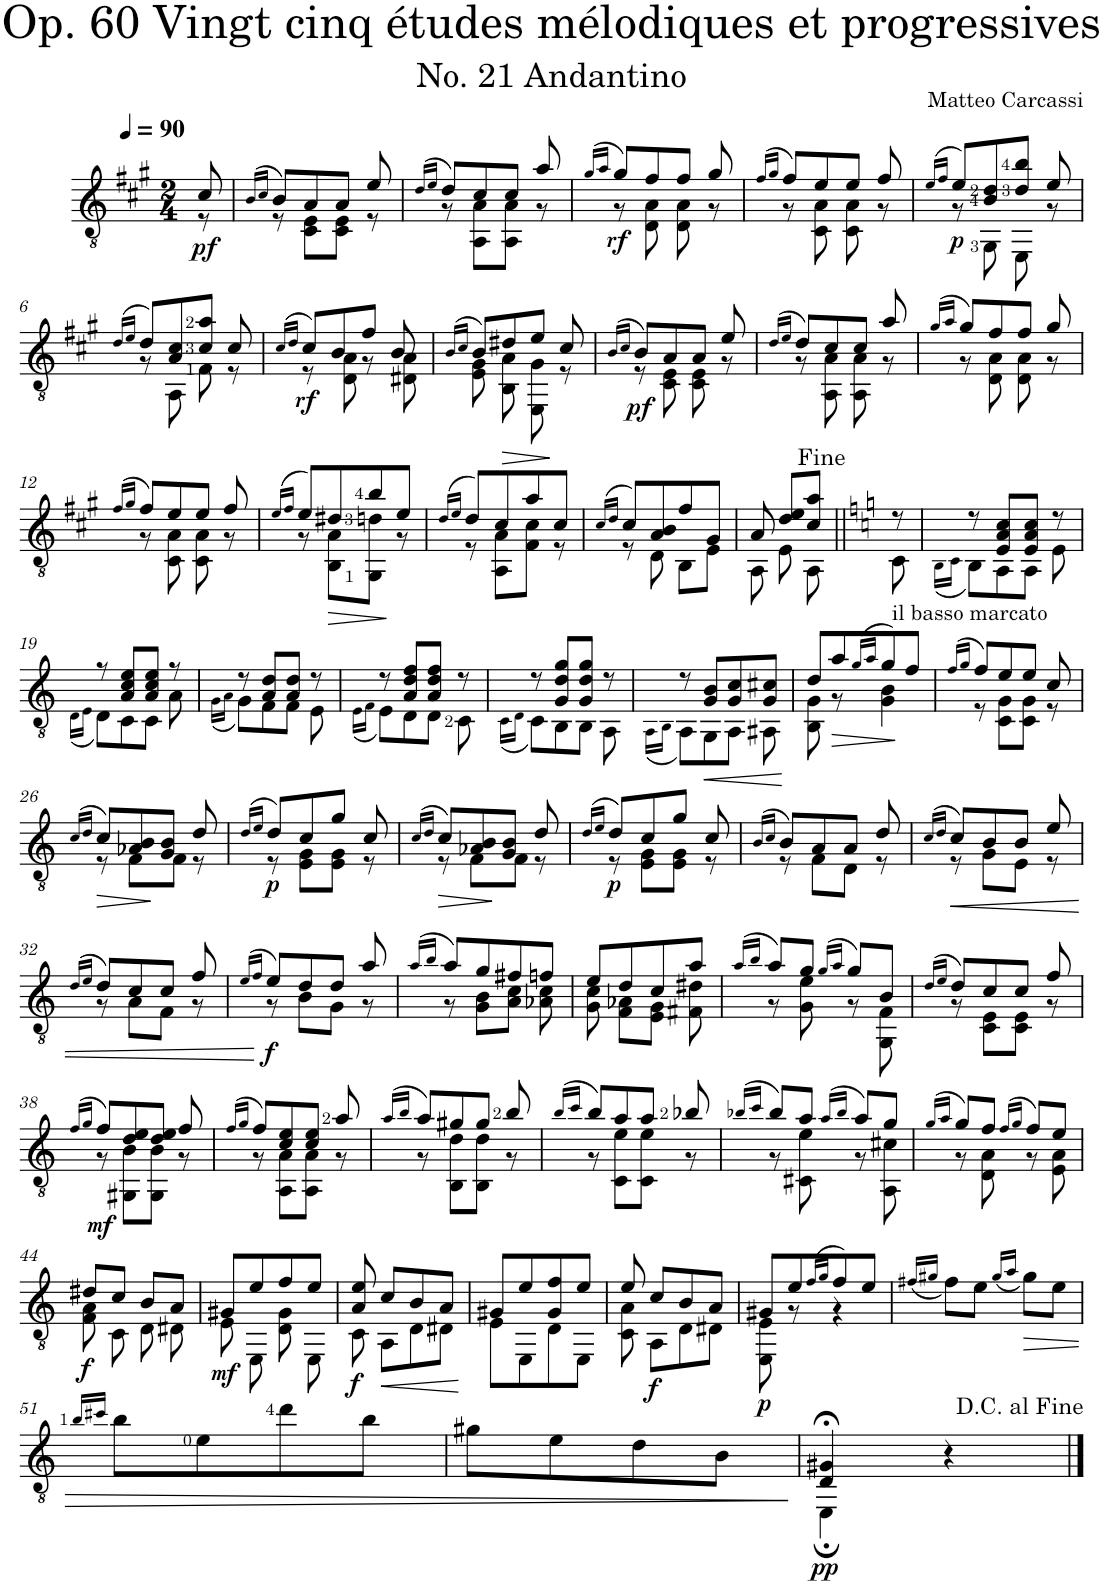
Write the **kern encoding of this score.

**kern	**dynam
*part1	*part1
*staff1	*staff1
*I"Classical Guitar	*
*I'Guit.	*
*clefGv2	*
*k[f#c#g#]	*
*A:	*
*M2/4	*
*MM90	*
=	=
*^	*
!	!	!LO:DY:b
8c#/	8r	other-dynamics
=1	=1	=1
(>16qB/LL	.	.
16qc#/JJ	.	.
8B/L)	8r	.
8A/	8C#\ 8E\L	.
8A/J	8C#\ 8E\J	.
8e/	8r	.
=2	=2	=2
(>16qd/LL	.	.
16qe/JJ	.	.
8d/L)	8r	.
8c#/	8AA\ 8A\L	.
8c#/J	8AA\ 8A\J	.
8a/	8r	.
=3	=3	=3
(>16qg#/LL	.	.
16qa/JJ	.	.
!	!	!LO:DY:b
8g#/L)	8r	rf
8f#/	8D\ 8A\	.
8f#/J	8D\ 8A\	.
8g#/	8r	.
=4	=4	=4
(>16qf#/LL	.	.
16qg#/JJ	.	.
8f#/L)	8r	.
8e/	8C#\ 8A\	.
8e/J	8C#\ 8A\	.
8f#/	8r	.
=5	=5	=5
(>16qe/LL	.	.
16qf#/JJ	.	.
!	!	!LO:DY:b
8e/L)	8r	p
8B/ 8d/	8GG#\	.
8d/ 8b/J	8EE\	.
8e/	8r	.
!!LO:LB:g=z	!!
=6	=6	=6
(>16qd/LL	.	.
16qe/JJ	.	.
8d/L)	8r	.
8A/ 8c#/	8AA\	.
8c#/ 8a/J	8F#\	.
8c#/	8r	.
=7	=7	=7
(>16qc#/LL	.	.
16qd/JJ	.	.
!	!	!LO:DY:b
8c#/L)	8r	rf
8B/	8D\ 8A\	.
8f#/J	8r	.
8B/	8D#X\ 8A\	.
=8	=8	=8
(>16qB/LL	.	.
16qc#/JJ	.	.
8B/L)	8E\ 8G#\	.
!	!	!LO:HP:b
8d#X/	8BB\ 8A\	>
8e/J	8EE\ 8G#\	.
8c#/	8r	]
=9	=9	=9
(>16qB/LL	.	.
16qc#/JJ	.	.
!	!	!LO:DY:b
8B/L)	8r	other-dynamics
8A/	8C#\ 8E\	.
8A/J	8C#\ 8E\	.
8e/	8r	.
=10	=10	=10
(>16qd/LL	.	.
16qe/JJ	.	.
8d/L)	8r	.
8c#/	8AA\ 8A\	.
8c#/J	8AA\ 8A\	.
8a/	8r	.
=11	=11	=11
(>16qg#/LL	.	.
16qa/JJ	.	.
8g#/L)	8r	.
8f#/	8D\ 8A\	.
8f#/J	8D\ 8A\	.
8g#/	8r	.
!!LO:LB:g=z	!!
=12	=12	=12
(>16qf#/LL	.	.
16qg#/JJ	.	.
8f#/L)	8r	.
8e/	8C#\ 8A\	.
8e/J	8C#\ 8A\	.
8f#/	8r	.
=13	=13	=13
(>16qe/LL	.	.
16qf#/JJ	.	.
8e/L)	8r	.
!	!	!LO:HP:b
8d#X/	8BB\ 8A\L	>
8b/	8GG#\ 8dn\J	.
8e/J	8r	]
=14	=14	=14
(>16qd/LL	.	.
16qe/JJ	.	.
8d/L)	8r	.
8c#/	8AA\ 8A\L	.
8a/	8F#\ 8c#\J	.
8c#/J	8r	.
=15	=15	=15
(>16qc#/LL	.	.
16qd/JJ	.	.
8c#/L)	8r	.
8A/ 8B/	8D\	.
8f#/	8BB\L	.
8G#/J	8E\J	.
=16	=16	=16
8A/	8AA\	.
8d/ 8e/L	8E\	.
8c#/ 8a/J	8AA\	.
=17||	=17||	=17||
*k[]	*	*
*a:	*	*
!LO:TX:b:t=il basso marcato	!	!
8r	8C\	.
=18	=18	=18
.	(16qBB\LL	.
.	16qC\JJ	.
8r	8BB\L)	.
8E/ 8A/ 8c/L	8AA\	.
8E/ 8A/ 8c/J	8AA\J	.
8r	8E\	.
!!LO:LB:g=z	!!
=19	=19	=19
.	(16qD\LL	.
.	16qE\JJ	.
8r	8D\L)	.
8A/ 8c/ 8e/L	8C\	.
8A/ 8c/ 8e/J	8C\J	.
8r	8A\	.
=20	=20	=20
.	(16qG\LL	.
.	16qA\JJ	.
8r	8G\L)	.
8A/ 8d/L	8F\	.
8A/ 8d/J	8F\J	.
8r	8E\	.
=21	=21	=21
.	(16qE\LL	.
.	16qF\JJ	.
8r	8E\L)	.
8A/ 8d/ 8f/L	8D\	.
8A/ 8d/ 8f/J	8D\J	.
8r	8C\	.
=22	=22	=22
.	(16qC\LL	.
.	16qD\JJ	.
8r	8C\L)	.
8G/ 8d/ 8g/L	8BB\	.
8G/ 8d/ 8g/J	8BB\J	.
8r	8AA\	.
=23	=23	=23
.	(16qAA\LL	.
.	16qBB\JJ	.
8r	8AA\L)	.
!	!	!LO:HP:b
8G/ 8B/L	8GG\	<
8G/ 8c/	8AA\J	.
8G/ 8c#X/J	8AA#X\	.
*v	*v	*
.	[
=24	=24
*^	*
8d/L	8BB\ 8G\	.
!	!	!LO:HP:b
8a/	8r	>
(16qg/LL	.	.
16qa/JJ	.	.
8g/)	4G\ 4B\	.
8f/J	.	]
=25	=25	=25
(16qf/LL	.	.
16qg/JJ	.	.
8f/L)	8r	.
8e/	8C\ 8G\L	.
8e/J	8C\ 8G\J	.
8c/	8r	.
!!LO:LB:g=z	!!
=26	=26	=26
(16qc/LL	.	.
16qd/JJ	.	.
8c/L)	8r	.
8A-X/ 8B/	8F\L	.
8G/ 8B/J	8F\J	.
8d/	8r	.
=27	=27	=27
(16qd/LL	.	.
16qe/JJ	.	.
!	!	!LO:DY:b
8d/L)	8r	p
8c/	8E\ 8G\L	.
8g/J	8E\ 8G\J	.
8c/	8r	.
=28	=28	=28
(16qc/LL	.	.
16qd/JJ	.	.
8c/L)	8r	.
8A-X/ 8B/	8F\L	.
8G/ 8B/J	8F\J	.
8d/	8r	.
=29	=29	=29
(16qd/LL	.	.
16qe/JJ	.	.
!	!	!LO:DY:b
8d/L)	8r	p
8c/	8E\ 8G\L	.
8g/J	8E\ 8G\J	.
8c/	8r	.
=30	=30	=30
(16qB/LL	.	.
16qc/JJ	.	.
8B/L)	8r	.
8A/	8F\L	.
8A/J	8D\J	.
8d/	8r	.
=31	=31	=31
(16qc/LL	.	.
16qd/JJ	.	.
8c/L)	8r	.
8B/	8G\L	.
8B/J	8E\J	.
8e/	8r	.
!!LO:LB:g=z	!!
=32	=32	=32
(16qd/LL	.	.
16qe/JJ	.	.
8d/L)	8r	.
8c/	8A\L	.
8c/J	8F\J	.
8f/	8r	.
=33	=33	=33
(16qe/LL	.	.
16qf/JJ	.	.
!	!	!LO:DY:b
8e/L)	8r	f
8d/	8B\L	.
8d/J	8G\J	.
8a/	8r	.
=34	=34	=34
(16qa/LL	.	.
16qb/JJ	.	.
8a/L)	8r	.
8g/	8G\ 8B\L	.
8f#X/	8A\ 8c\J	.
8fn/J	8A-X\ 8c\	.
=35	=35	=35
8e/L	8G\ 8c\	.
8d/	8F\ 8A-X\L	.
8c/	8E\ 8G\J	.
8a/J	8F#X\ 8d#X\	.
=36	=36	=36
(16qa/LL	.	.
16qb/JJ	.	.
8a/L)	8r	.
8g/J	8G\ 8e\	.
(16qg/LL	.	.
16qa/JJ	.	.
8g/L)	8r	.
8B/J	8GG\ 8F\	.
=37	=37	=37
(16qd/LL	.	.
16qe/JJ	.	.
8d/L)	8r	.
8c/	8C\ 8E\L	.
8c/J	8C\ 8E\J	.
8f/	8r	.
!!LO:LB:g=z	!!
=38	=38	=38
(16qf/LL	.	.
16qg/JJ	.	.
!	!	!LO:DY:b
8f/L)	8r	mf
8d/ 8e/	8GG#X\ 8B\L	.
8d/ 8e/J	8GG#\ 8B\J	.
8f/	8r	.
=39	=39	=39
(16qf/LL	.	.
16qg/JJ	.	.
8f/L)	8r	.
8c/ 8e/	8AA\ 8A\L	.
8c/ 8e/J	8AA\ 8A\J	.
8a/	8r	.
=40	=40	=40
(16qa/LL	.	.
16qb/JJ	.	.
8a/L)	8r	.
8g#X/	8BB\ 8d\L	.
8g#/J	8BB\ 8d\J	.
8b/	8r	.
=41	=41	=41
(16qb/LL	.	.
16qcc/JJ	.	.
8b/L)	8r	.
8a/	8C\ 8e\L	.
8a/J	8C\ 8e\J	.
8b-X/	8r	.
=42	=42	=42
(16qb-X/LL	.	.
16qcc/JJ	.	.
8b-/L)	8r	.
8a/J	8C#X\ 8e\	.
(16qa/LL	.	.
16qb-/JJ	.	.
8a/L)	8r	.
8g/J	8AA\ 8c#X\	.
=43	=43	=43
(16qg/LL	.	.
16qa/JJ	.	.
8g/L)	8r	.
8f/J	8D\ 8A\	.
(16qf/LL	.	.
16qg/JJ	.	.
8f/L)	8r	.
8e/J	8E\ 8A\	.
!!LO:LB:g=z	!!
=44	=44	=44
!	!	!LO:DY:b
8d#X/L	8F\ 8A\	f
8c/J	8C\	.
8B/L	8D\	.
8A/J	8D#X\	.
=45	=45	=45
!	!	!LO:DY:b
8G#X/L	8E\	mf
8e/	8EE\	.
8f/	8D\ 8G#\	.
8e/J	8EE\	.
=46	=46	=46
!	!	!LO:DY:b
8A/ 8e/	8C\	f
!	!	!LO:HP:b
8c/L	8AA\L	<
8B/	8D\	.
8A/J	8D#X\J	.
*v	*v	*
.	[
=47	=47
*^	*
8G#X/L	8E\L	.
8e/	8EE\	.
8G#/ 8f/	8D\	.
8e/J	8EE\J	.
=48	=48	=48
8e/	8C\ 8A\	.
!	!	!LO:DY:b
8c/L	8AA\L	f
8B/	8D\	.
8A/J	8D#X\J	.
=49	=49	=49
!	!	!LO:DY:b
8G#X/L	8EE\ 8E\	p
8e/	8r	.
(16qf/LL	.	.
16qg/JJ	.	.
8f/)	4r	.
8e/J	.	.
*v	*v	*
=50	=50
(16qf#X/LL	.
16qg#X/JJ	.
8f#\L)	.
8e\J	.
(16qg#/LL	.
16qa/JJ	.
8g#\L)	.
8e\J	.
!!LO:LB:g=z
=51	=51
16qb/LL	.
16qcc#X/JJ	.
8b\L	.
8e\	.
8dd\	.
8b\J	.
=52	=52
8g#X\L	.
8e\	.
8d\	.
8B\J	.
=53	=53
*^	*
!	!	!LO:DY:b
4D/;< 4G#X/;<	4EE;\	pp
4r	4ryy	.
*v	*v	*
==	==
*-	*-
